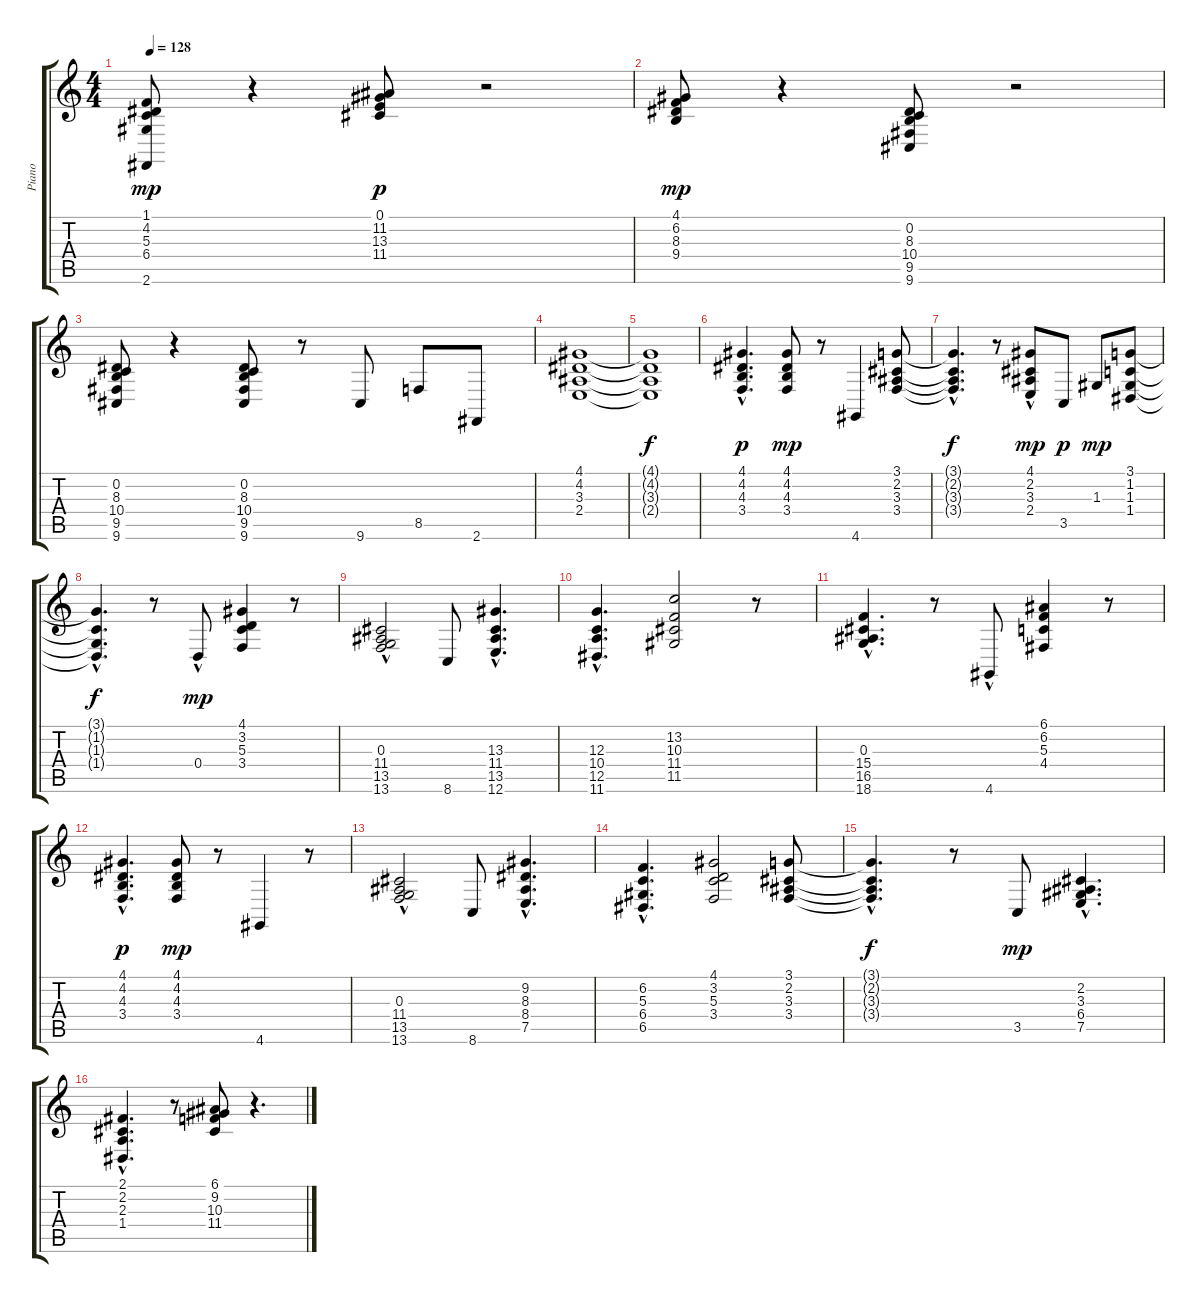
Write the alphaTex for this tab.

\track ("Piano" "Piano") {instrument acousticgrandpiano}
\staff {score tabs}
\tuning (E4 B3 G3 D3 A2 E2) {hide}
\ts (4 4)
\tempo 128
\clef g2
\ks c
(1.1 4.2 5.3 6.4 2.6).8{dy mp} r.4 (0.1 11.2 13.3 11.4).8{dy p} r.2 |
(4.1 6.2 8.3 9.4).8{dy mp} r.4 (0.2 8.3 10.4 9.5 9.6).8 r.2 |
(0.2 8.3 10.4 9.5 9.6).8 r.4 (0.2 8.3 10.4 9.5 9.6).8 r.8 9.6.8 8.5.8 2.6.8 |
(4.1 4.2 3.3 2.4).1 |
(4.1{t} 4.2{t} 3.3{t} 2.4{t}).1{dy f} |
(4.1{hac} 4.2{hac} 4.3{hac} 3.4{hac}).4{d dy p} (4.1 4.2 4.3 3.4).8{dy mp} r.8 4.6.4 (3.1 2.2 3.3 3.4).8 |
(3.1{hac t} 2.2{hac t} 3.3{hac t} 3.4{hac t}).4{d dy f} r.8 (4.1 2.2 3.3 2.4{hac}).8{dy mp} 3.5.8{dy p} 1.3.8{dy mp} (3.1 1.2 1.3 1.4).8 |
(3.1{hac t} 1.2{hac t} 1.3{hac t} 1.4{hac t}).4{d dy f} r.8 0.4{hac}.8{dy mp} (4.1 3.2 5.3 3.4).4 r.8 |
(0.3{hac} 11.4{hac} 13.5{hac} 13.6{hac}).2 8.6.8 (13.3{hac} 11.4{hac} 13.5{hac} 12.6{hac}).4{d} |
(12.3{hac} 10.4{hac} 12.5{hac} 11.6{hac}).4{d} (13.2 10.3 11.4 11.5).2 r.8 |
(0.3{hac} 15.4{hac} 16.5{hac} 18.6{hac}).4{d} r.8 4.6{hac}.8 (6.1 6.2 5.3 4.4).4 r.8 |
(4.1{hac} 4.2{hac} 4.3{hac} 3.4{hac}).4{d dy p} (4.1 4.2 4.3 3.4).8{dy mp} r.8 4.6.4 r.8 |
(0.3{hac} 11.4{hac} 13.5{hac} 13.6{hac}).2 8.6.8 (9.2{hac} 8.3{hac} 8.4{hac} 7.5{hac}).4{d} |
(6.2{hac} 5.3{hac} 6.4{hac} 6.5{hac}).4{d} (4.1 3.2 5.3 3.4).2 (3.1 2.2 3.3 3.4).8 |
(3.1{hac t} 2.2{hac t} 3.3{hac t} 3.4{hac t}).4{d dy f} r.8 3.5.8{dy mp} (2.2{hac} 3.3{hac} 6.4{hac} 7.5{hac}).4{d} |
(2.1{hac} 2.2{hac} 2.3{hac} 1.4{hac}).4{d} r.8 (6.1 9.2 10.3 11.4).8 r.4{d}
